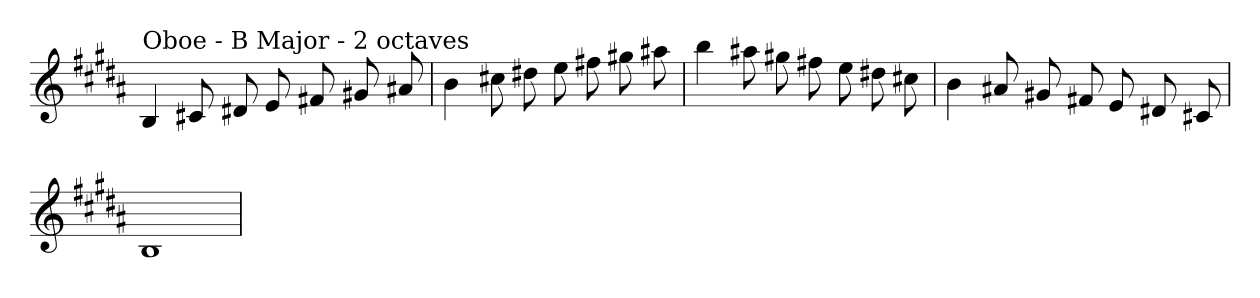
**kern
*part1
*staff1
*clefG2
*k[f#c#g#d#a#]
*B:
=
!LO:TX:a:t=Oboe - B Major - 2 octaves
4B
8c#X
8d#X
8e
8f#X
8g#X
8a#X
=
4b
8cc#X
8dd#X
8ee
8ff#X
8gg#X
8aa#X
=
4bb
8aa#X
8gg#X
8ff#X
8ee
8dd#X
8cc#X
=
4b
8a#X
8g#X
8f#X
8e
8d#X
8c#X
=
1B
=
*-
